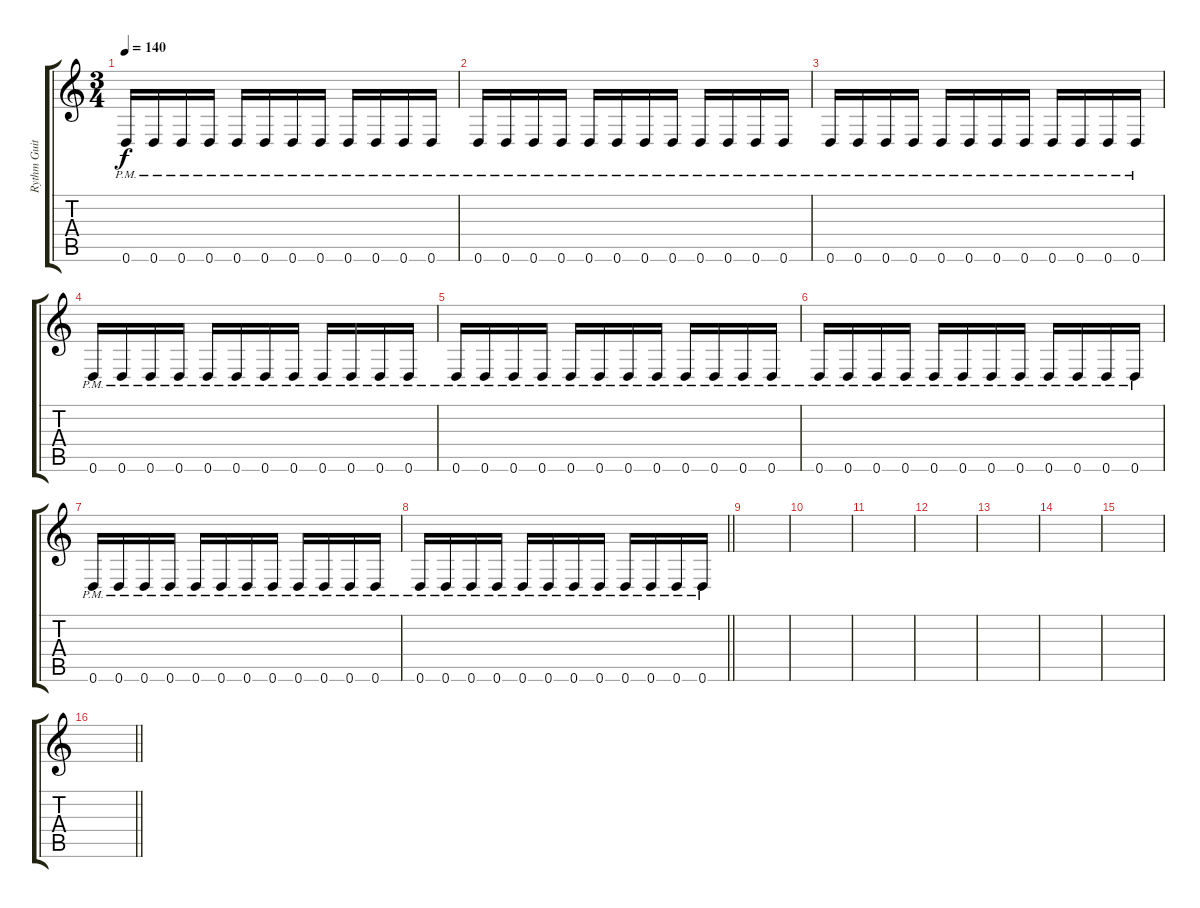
\track ("Rythm Guitar 2" "Rythm Guit") {instrument distortionguitar}
\staff {score tabs}
\tuning (E4 B3 G3 D3 A2 D2) {hide}
\ts (3 4)
\tempo 140
\clef g2
\ks c
0.6{pm}.16{dy f} 0.6{pm}.16 0.6{pm}.16 0.6{pm}.16 0.6{pm}.16 0.6{pm}.16 0.6{pm}.16 0.6{pm}.16 0.6{pm}.16 0.6{pm}.16 0.6{pm}.16 0.6{pm}.16 |
0.6{pm}.16 0.6{pm}.16 0.6{pm}.16 0.6{pm}.16 0.6{pm}.16 0.6{pm}.16 0.6{pm}.16 0.6{pm}.16 0.6{pm}.16 0.6{pm}.16 0.6{pm}.16 0.6{pm}.16 |
0.6{pm}.16 0.6{pm}.16 0.6{pm}.16 0.6{pm}.16 0.6{pm}.16 0.6{pm}.16 0.6{pm}.16 0.6{pm}.16 0.6{pm}.16 0.6{pm}.16 0.6{pm}.16 0.6{pm}.16 |
0.6{pm}.16 0.6{pm}.16 0.6{pm}.16 0.6{pm}.16 0.6{pm}.16 0.6{pm}.16 0.6{pm}.16 0.6{pm}.16 0.6{pm}.16 0.6{pm}.16 0.6{pm}.16 0.6{pm}.16 |
0.6{pm}.16 0.6{pm}.16 0.6{pm}.16 0.6{pm}.16 0.6{pm}.16 0.6{pm}.16 0.6{pm}.16 0.6{pm}.16 0.6{pm}.16 0.6{pm}.16 0.6{pm}.16 0.6{pm}.16 |
0.6{pm}.16 0.6{pm}.16 0.6{pm}.16 0.6{pm}.16 0.6{pm}.16 0.6{pm}.16 0.6{pm}.16 0.6{pm}.16 0.6{pm}.16 0.6{pm}.16 0.6{pm}.16 0.6{pm}.16 |
0.6{pm}.16 0.6{pm}.16 0.6{pm}.16 0.6{pm}.16 0.6{pm}.16 0.6{pm}.16 0.6{pm}.16 0.6{pm}.16 0.6{pm}.16 0.6{pm}.16 0.6{pm}.16 0.6{pm}.16 |
\barLineRight lightlight
0.6{pm}.16 0.6{pm}.16 0.6{pm}.16 0.6{pm}.16 0.6{pm}.16 0.6{pm}.16 0.6{pm}.16 0.6{pm}.16 0.6{pm}.16 0.6{pm}.16 0.6{pm}.16 0.6{pm}.16 |
|
|
|
|
|
|
|
\barLineRight lightlight
